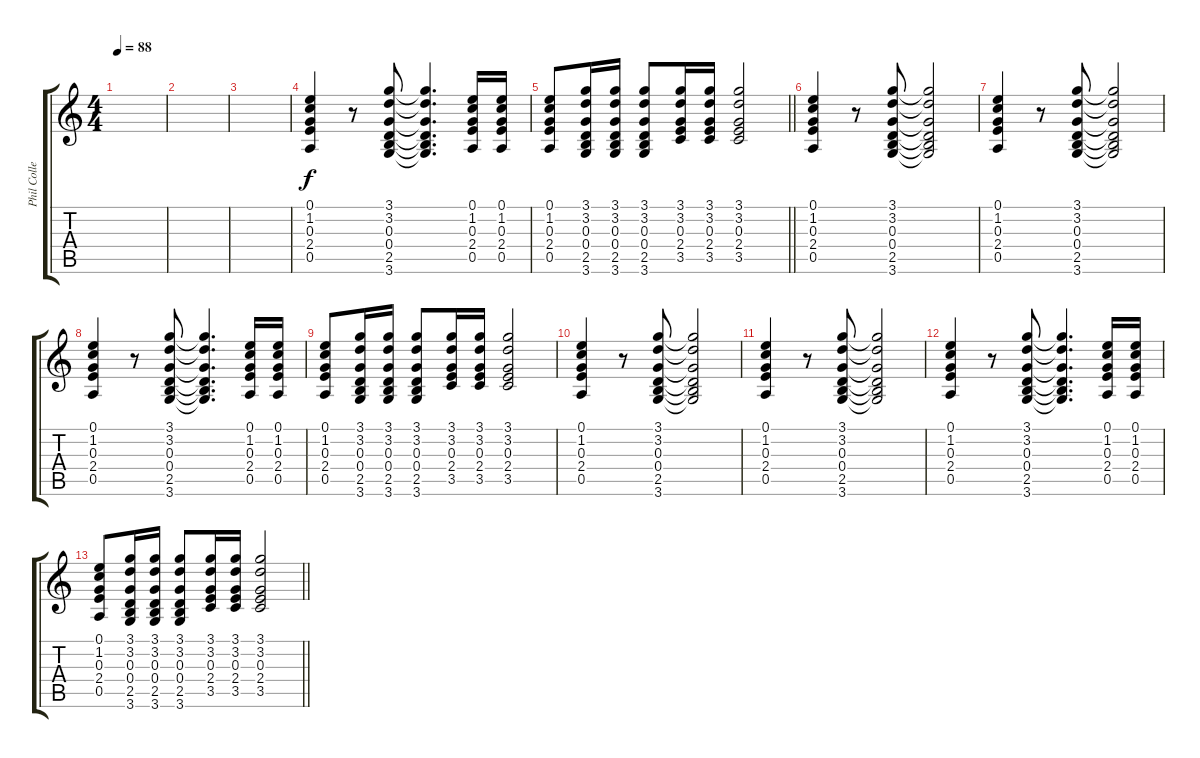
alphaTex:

\track ("Phil Collen" "Phil Colle") {instrument distortionguitar}
\staff {score tabs}
\tuning (E4 B3 G3 D3 A2 E2) {hide}
\ts (4 4)
\tempo 88
\clef g2
\ks c
|
|
|
(0.1 1.2 0.3 2.4 0.5).4 r.8 (3.1 3.2 0.3 0.4 2.5 3.6).8 (3.1{t} 3.2{t} 0.3{t} 0.4{t} 2.5{t} 3.6{t}).4{d} (0.1 1.2 0.3 2.4 0.5).16 (0.1 1.2 0.3 2.4 0.5).16 |
\barLineRight lightlight
(0.1 1.2 0.3 2.4 0.5).8 (3.1 3.2 0.3 0.4 2.5 3.6).16 (3.1 3.2 0.3 0.4 2.5 3.6).16 (3.1 3.2 0.3 0.4 2.5 3.6).8 (3.1 3.2 0.3 2.4 3.5).16 (3.1 3.2 0.3 2.4 3.5).16 (3.1 3.2 0.3 2.4 3.5).2 |
(0.1 1.2 0.3 2.4 0.5).4 r.8 (3.1 3.2 0.3 0.4 2.5 3.6).8 (3.1{t} 3.2{t} 0.3{t} 0.4{t} 2.5{t} 3.6{t}).2 |
(0.1 1.2 0.3 2.4 0.5).4 r.8 (3.1 3.2 0.3 0.4 2.5 3.6).8 (3.1{t} 3.2{t} 0.3{t} 0.4{t} 2.5{t} 3.6{t}).2 |
(0.1 1.2 0.3 2.4 0.5).4 r.8 (3.1 3.2 0.3 0.4 2.5 3.6).8 (3.1{t} 3.2{t} 0.3{t} 0.4{t} 2.5{t} 3.6{t}).4{d} (0.1 1.2 0.3 2.4 0.5).16 (0.1 1.2 0.3 2.4 0.5).16 |
(0.1 1.2 0.3 2.4 0.5).8 (3.1 3.2 0.3 0.4 2.5 3.6).16 (3.1 3.2 0.3 0.4 2.5 3.6).16 (3.1 3.2 0.3 0.4 2.5 3.6).8 (3.1 3.2 0.3 2.4 3.5).16 (3.1 3.2 0.3 2.4 3.5).16 (3.1 3.2 0.3 2.4 3.5).2 |
(0.1 1.2 0.3 2.4 0.5).4 r.8 (3.1 3.2 0.3 0.4 2.5 3.6).8 (3.1{t} 3.2{t} 0.3{t} 0.4{t} 2.5{t} 3.6{t}).2 |
(0.1 1.2 0.3 2.4 0.5).4 r.8 (3.1 3.2 0.3 0.4 2.5 3.6).8 (3.1{t} 3.2{t} 0.3{t} 0.4{t} 2.5{t} 3.6{t}).2 |
(0.1 1.2 0.3 2.4 0.5).4 r.8 (3.1 3.2 0.3 0.4 2.5 3.6).8 (3.1{t} 3.2{t} 0.3{t} 0.4{t} 2.5{t} 3.6{t}).4{d} (0.1 1.2 0.3 2.4 0.5).16 (0.1 1.2 0.3 2.4 0.5).16 |
\barLineRight lightlight
(0.1 1.2 0.3 2.4 0.5).8 (3.1 3.2 0.3 0.4 2.5 3.6).16 (3.1 3.2 0.3 0.4 2.5 3.6).16 (3.1 3.2 0.3 0.4 2.5 3.6).8 (3.1 3.2 0.3 2.4 3.5).16 (3.1 3.2 0.3 2.4 3.5).16 (3.1 3.2 0.3 2.4 3.5).2
